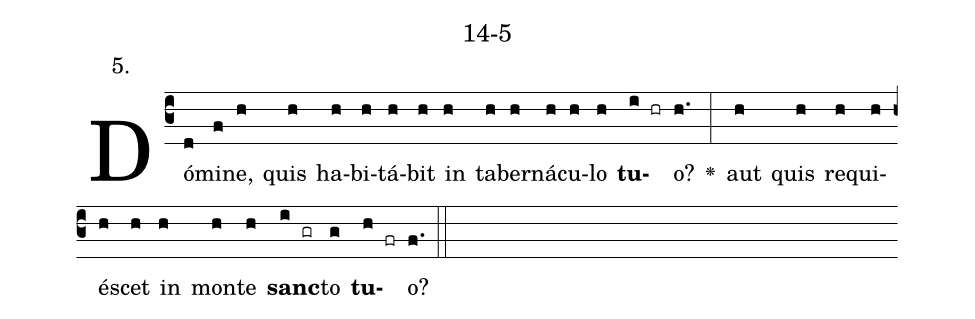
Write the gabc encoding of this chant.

name: 14-5;
annotation: 5.;
%%
(c3)Dó(d)mi(f)ne,(h) quis(h) ha(h)bi(h)tá(h)bit(h) in(h) ta(h)ber(h)ná(h)cu(h)lo(h) <b>tu</b>(i hr)o?(h.) <v>\greheightstar</v>(:) aut(h) quis(h) re(h)qui(h)é(h)scet(h) in(h) mon(h)te(h) <b>sanc</b>(i gr)to(g) <b>tu</b>(h fr)o?(f.) (::)


%E(h) u(h) o(i) u(g) a(h) e.(f.) (::)
